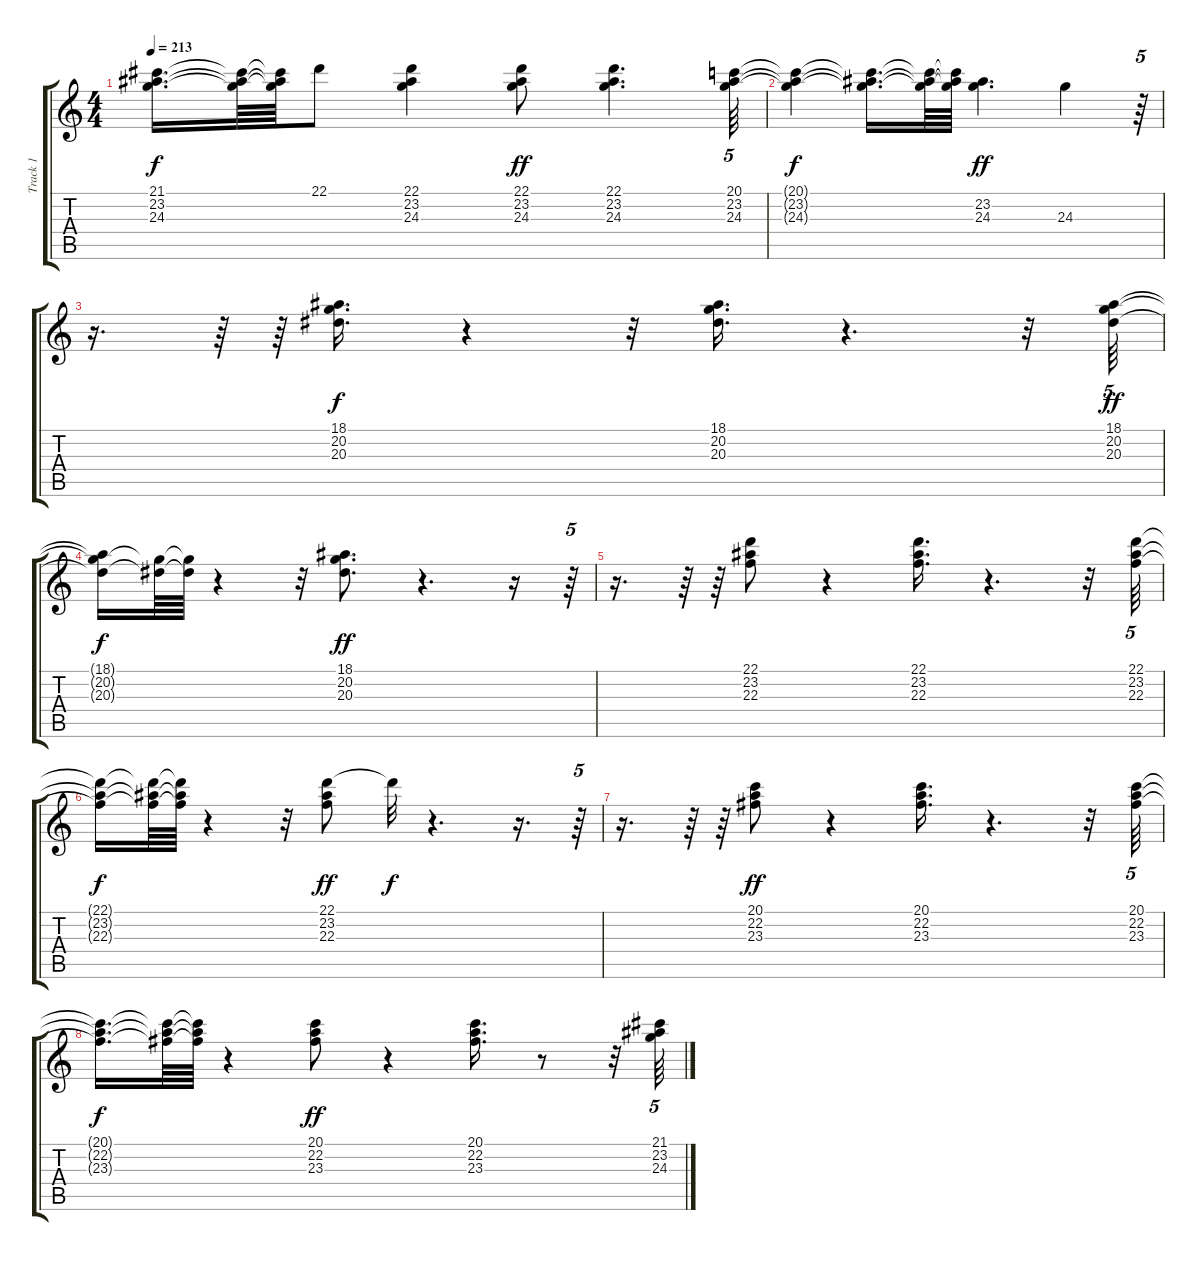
\track ("Track 1" "Track 1") {instrument brightacousticpiano}
\staff {score tabs}
\tuning (E4 B3 G3 D3 A2 E2) {hide}
\ts (4 4)
\tempo 213
\clef g2
\ks c
(21.1{t} 23.2{t} 24.3{t}).16{d dy f} (21.1{t} 23.2{t} 24.3{t}).64 (21.1{t} 23.2{t} 24.3{t}).64 22.1.8 (22.1 23.2 24.3).4 (22.1 23.2 24.3).8{dy ff} (22.1 23.2 24.3).4{d} (20.1 23.2 24.3).64{tu (5 4)} |
(20.1{t} 23.2{t} 24.3{t}).4{dy f} (20.1{t} 23.2{t} 24.3{t}).16{d} (20.1{t} 23.2{t} 24.3{t}).64 (20.1{t} 23.2{t} 24.3{t}).64 (23.2 24.3).4{d dy ff} 24.3.4 r.64{tu (5 4)} |
r.16{d} r.64 r.64 (18.1 20.2 20.3).16{d dy f} r.4 r.32 (18.1 20.2 20.3).16{d} r.4{d} r.32 (18.1 20.2 20.3).64{tu (5 4) dy ff} |
(18.1{t} 20.2{t} 20.3{t}).16{dy f} (20.2{t} 20.3{t}).64 (20.2{t} 20.3{t}).64 r.4 r.32 (18.1 20.2 20.3).8{d dy ff} r.4{d} r.16 r.64{tu (5 4)} |
r.16{d} r.64 r.64 (22.1 23.2 22.3).8 r.4 (22.1 23.2 22.3).16{d} r.4{d} r.32 (22.1 23.2 22.3).64{tu (5 4)} |
(22.1{t} 23.2{t} 22.3{t}).16{dy f} (22.1{t} 23.2{t} 22.3{t}).64 (22.1{t} 23.2{t} 22.3{t}).64 r.4 r.32 (22.1 23.2 22.3).8{dy ff} 22.1{t}.32{dy f} r.4{d} r.16{d} r.64{tu (5 4)} |
r.16{d} r.64 r.64 (20.1 22.2 23.3).8{dy ff} r.4 (20.1 22.2 23.3).16{d} r.4{d} r.32 (20.1 22.2 23.3).64{tu (5 4)} |
(20.1{t} 22.2{t} 23.3{t}).16{d dy f} (20.1{t} 22.2{t} 23.3{t}).64 (20.1{t} 22.2{t} 23.3{t}).64 r.4 (20.1 22.2 23.3).8{dy ff} r.4 (20.1 22.2 23.3).16{d} r.8 r.32 (21.1 23.2 24.3).64{tu (5 4)}
